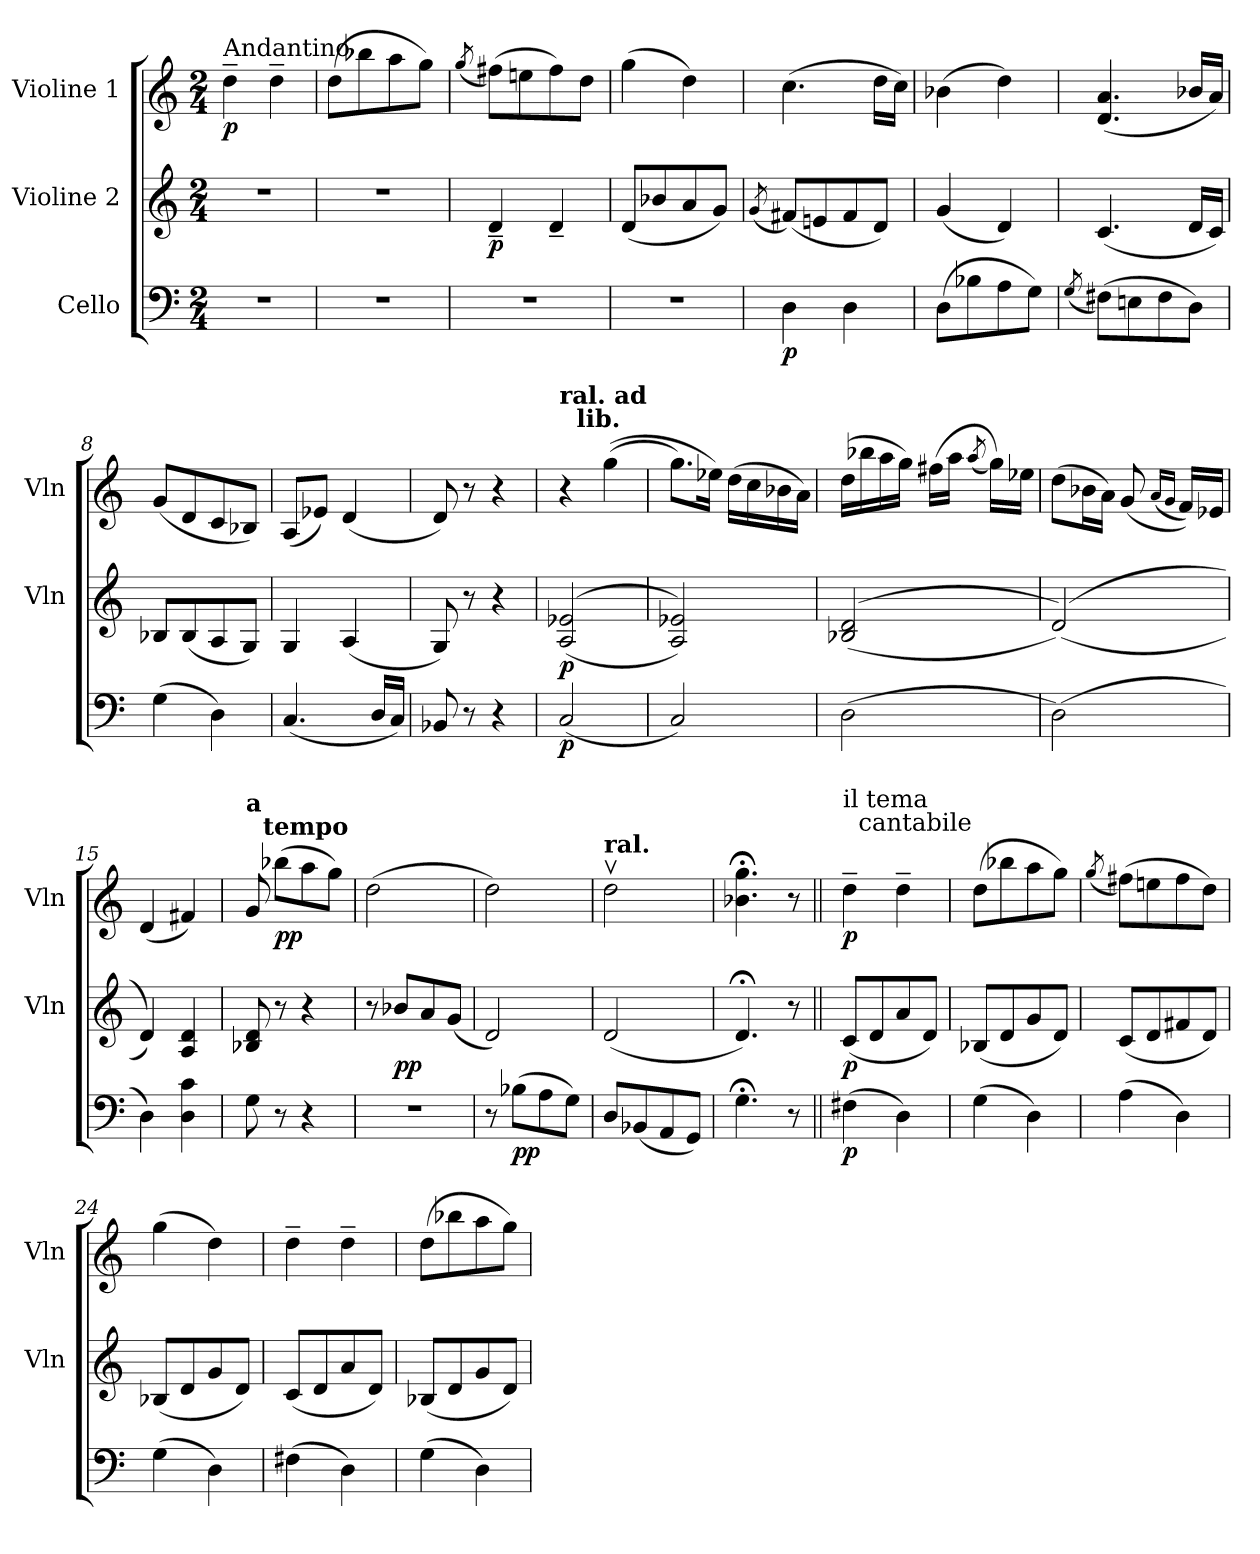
**kern	**dynam	**kern	**dynam	**kern	**dynam
*part3	*part3	*part2	*part2	*part1	*part1
*staff3	*staff3	*staff2	*staff2	*staff1	*staff1
*I"Cello	*	*I"Violine 2	*	*I"Violine 1	*
*	*	*I'Vln	*	*I'Vln	*
*clefF4	*	*clefG2	*	*clefG2	*
*M2/4	*	*M2/4	*	*M2/4	*
=1	=1	=1	=1	=1	=1
!	!	!	!	!LO:TX:a:t=Andantino	!
!	!	!	!	!	!LO:DY:b
2r	.	2r	.	4dd~	p
.	.	.	.	4dd~	.
=2	=2	=2	=2	=2	=2
2r	.	2r	.	(>8ddL	.
.	.	.	.	8bb-	.
.	.	.	.	8aa	.
.	.	.	.	8ggJ)	.
=3	=3	=3	=3	=3	=3
.	.	.	.	(<8qgg/J	.
!	!	!	!LO:DY:b	!	!
2r	.	4d~	p	(>8ff#XJ)	.
.	.	.	.	8een	.
.	.	4d~	.	8ff#)	.
.	.	.	.	8ddJ	.
=4	=4	=4	=4	=4	=4
2r	.	(<8dL	.	(>4gg	.
.	.	8b-	.	.	.
.	.	8a	.	4dd)	.
.	.	8gJ)	.	.	.
=5	=5	=5	=5	=5	=5
.	.	(<8qg/J	.	.	.
!	!LO:DY:b	!	!	!	!
4D	p	(<8f#XL)	.	(>4.cc	.
.	.	8en	.	.	.
4D	.	8f#	.	.	.
.	.	8dJ)	.	16ddLL	.
.	.	.	.	16ccJJ)	.
=6	=6	=6	=6	=6	=6
(>8DL	.	(<4g	.	(>4b-	.
8B-	.	.	.	.	.
8A	.	4d)	.	4dd)	.
8GJ)	.	.	.	.	.
!!LO:LB:g=z
=7	=7	=7	=7	=7	=7
(<8qG/	.	.	.	.	.
(>8F#XL)	.	(<4.c	.	(<4.d 4.a	.
8En	.	.	.	.	.
8F#	.	.	.	.	.
8DJ)	.	16dLL	.	16b-LL	.
.	.	16cJJ)	.	16aJJ)	.
=8	=8	=8	=8	=8	=8
(>4G	.	8B-L	.	(<8gL	.
.	.	(<8B-	.	8d	.
4D)	.	8A	.	8c	.
.	.	8GJ)	.	8B-J)	.
=9	=9	=9	=9	=9	=9
(<4.C	.	4G	.	(>8AL	.
.	.	.	.	8e-J)	.
.	.	(<4A	.	(<4d	.
16DLL	.	.	.	.	.
16CJJ)	.	.	.	.	.
=10	=10	=10	=10	=10	=10
8BB-	.	8G)	.	8d)	.
8r	.	8r	.	8r	.
4r	.	4r	.	4r	.
=11	=11	=11	=11	=11	=11
!	!	!	!	!LO:TX:a:B:t=ral. ad\n                           lib.	!
!	!LO:DY:b	!	!LO:DY:b	!	!
(<2C	p	(<(>2A 2e-	p	4r	.
.	.	.	.	(>(>4gg	.
=12	=12	=12	=12	=12	=12
2C)	.	2A 2e-))	.	8.ggL)	.
.	.	.	.	16ee-Jk)	.
.	.	.	.	(>16ddLL	.
.	.	.	.	16cc	.
.	.	.	.	16b-	.
.	.	.	.	16aJJ)	.
!!LO:LB:g=z
=13	=13	=13	=13	=13	=13
(>2D	.	(<(>2B- 2d	.	(>16ddLL	.
.	.	.	.	16bb-	.
.	.	.	.	16aa	.
.	.	.	.	16ggJJ)	.
.	.	.	.	(>16ff#XLL	.
.	.	.	.	16aaJJ	.
.	.	.	.	(>8qaa/	.
.	.	.	.	16ggLL))	.
.	.	.	.	16ee-JJ	.
=14	=14	=14	=14	=14	=14
(>2D)	.	(<(>2d))	.	(>8ddL	.
.	.	.	.	16b-L	.
.	.	.	.	16aJJ)	.
.	.	.	.	(<8g	.
.	.	.	.	(<16qaLL	.
.	.	.	.	16qgJJ	.
.	.	.	.	16fLL))	.
.	.	.	.	16e-JJ	.
=15	=15	=15	=15	=15	=15
4D)	.	4d))	.	(<4d	.
4D 4c	.	4A 4d	.	4f#X)	.
=16	=16	=16	=16	=16	=16
!	!	!	!	!LO:TX:a:B:t=a\n                           tempo	!
8G	.	8B- 8d	.	8g	.
!	!	!	!	!	!LO:DY:b
8r	.	8r	.	(>8bb-L	pp
4r	.	4r	.	8aa	.
.	.	.	.	8ggJ)	.
=17	=17	=17	=17	=17	=17
2r	.	8r	.	(>2dd	.
!	!	!	!LO:DY:b	!	!
.	.	8b-L	pp	.	.
.	.	8a	.	.	.
.	.	(>8gJ	.	.	.
=18	=18	=18	=18	=18	=18
8r	.	2d)	.	2dd)	.
!	!LO:DY:b	!	!	!	!
(>8B-L	pp	.	.	.	.
8A	.	.	.	.	.
8GJ)	.	.	.	.	.
!!LO:LB:g=z
=19	=19	=19	=19	=19	=19
!	!	!	!	!LO:TX:a:B:t=ral.	!
8DL	.	(<2d	.	2ddv	.
(<8BB-	.	.	.	.	.
8AA	.	.	.	.	.
8GGJ)	.	.	.	.	.
=20	=20	=20	=20	=20	=20
4.G;<	.	4.d;<)	.	4.b-;< 4.gg;<	.
8r	.	8r	.	8r	.
=21||	=21||	=21||	=21||	=21||	=21||
!	!	!	!	!LO:TX:a:t=il tema\n                           cantabile	!
!	!LO:DY:b	!	!LO:DY:b	!	!LO:DY:b
(>4F#X	p	(<8cL	p	4dd~	p
.	.	8d	.	.	.
4D)	.	8a	.	4dd~	.
.	.	8dJ)	.	.	.
=22	=22	=22	=22	=22	=22
(>4G	.	(<8B-L	.	(>8ddL	.
.	.	8d	.	8bb-	.
4D)	.	8g	.	8aa	.
.	.	8dJ)	.	8ggJ)	.
=23	=23	=23	=23	=23	=23
.	.	.	.	(>8qggJ	.
(>4A	.	(<8cL	.	(>8ff#XL)	.
.	.	8d	.	8een	.
4D)	.	8f#X	.	8ff#	.
.	.	8dJ)	.	8ddJ)	.
=24	=24	=24	=24	=24	=24
(>4G	.	(<8B-L	.	(>4gg	.
.	.	8d	.	.	.
4D)	.	8g	.	4dd)	.
.	.	8dJ)	.	.	.
=25	=25	=25	=25	=25	=25
(>4F#X	.	(<8cL	.	4dd~	.
.	.	8d	.	.	.
4D)	.	8a	.	4dd~	.
.	.	8dJ)	.	.	.
=26	=26	=26	=26	=26	=26
(>4G	.	(<8B-L	.	(>8ddL	.
.	.	8d	.	8bb-	.
4D)	.	8g	.	8aa	.
.	.	8dJ)	.	8ggJ)	.
=	=	=	=	=	=
*-	*-	*-	*-	*-	*-
